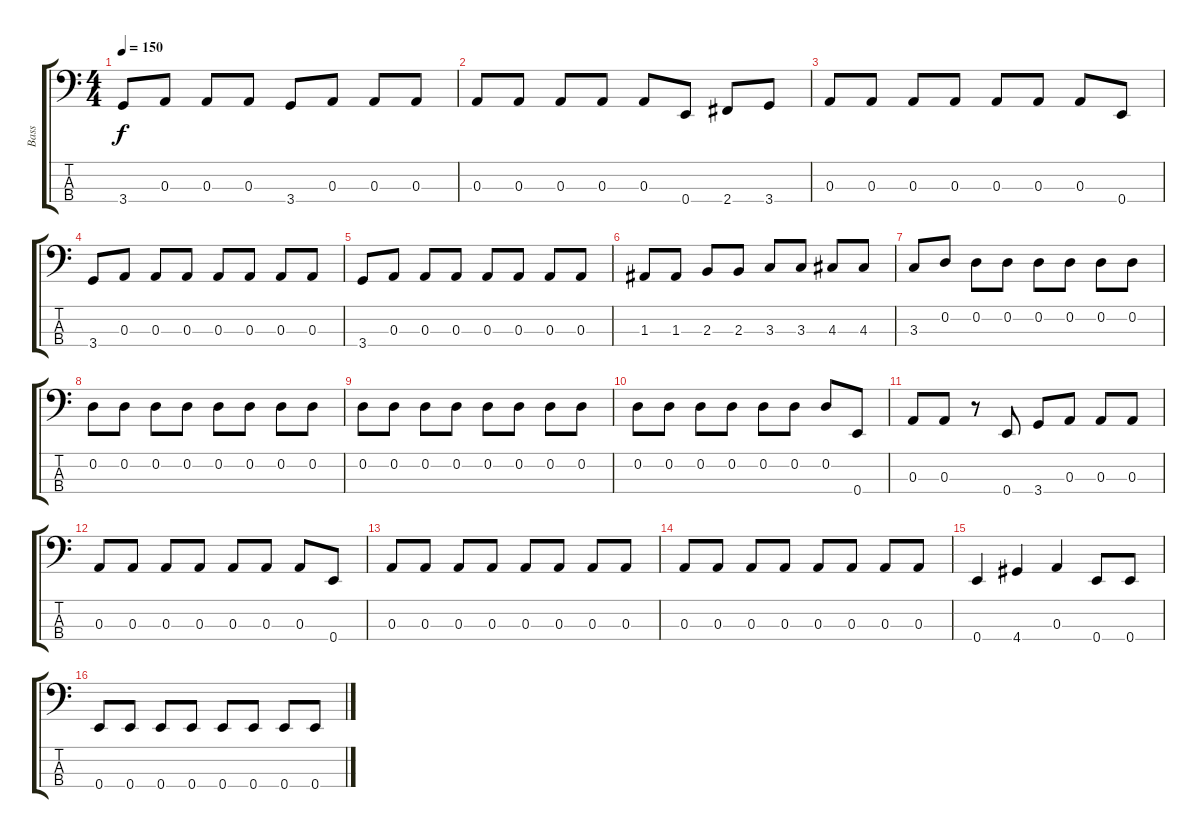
\track ("Bass" "Bass") {instrument electricbassfinger}
\staff {score tabs}
\tuning (G2 D2 A1 E1) {hide}
\ts (4 4)
\tempo 150
\clef f4
\ks c
3.4.8{dy f} 0.3.8 0.3.8 0.3.8 3.4.8 0.3.8 0.3.8 0.3.8 |
0.3.8 0.3.8 0.3.8 0.3.8 0.3.8 0.4.8 2.4.8 3.4.8 |
0.3.8 0.3.8 0.3.8 0.3.8 0.3.8 0.3.8 0.3.8 0.4.8 |
3.4.8 0.3.8 0.3.8 0.3.8 0.3.8 0.3.8 0.3.8 0.3.8 |
3.4.8 0.3.8 0.3.8 0.3.8 0.3.8 0.3.8 0.3.8 0.3.8 |
1.3.8 1.3.8 2.3.8 2.3.8 3.3.8 3.3.8 4.3.8 4.3.8 |
3.3.8 0.2.8 0.2.8 0.2.8 0.2.8 0.2.8 0.2.8 0.2.8 |
0.2.8 0.2.8 0.2.8 0.2.8 0.2.8 0.2.8 0.2.8 0.2.8 |
0.2.8 0.2.8 0.2.8 0.2.8 0.2.8 0.2.8 0.2.8 0.2.8 |
0.2.8 0.2.8 0.2.8 0.2.8 0.2.8 0.2.8 0.2.8 0.4.8 |
0.3.8 0.3.8 r.8 0.4.8 3.4.8 0.3.8 0.3.8 0.3.8 |
0.3.8 0.3.8 0.3.8 0.3.8 0.3.8 0.3.8 0.3.8 0.4.8 |
0.3.8 0.3.8 0.3.8 0.3.8 0.3.8 0.3.8 0.3.8 0.3.8 |
0.3.8 0.3.8 0.3.8 0.3.8 0.3.8 0.3.8 0.3.8 0.3.8 |
0.4.4 4.4.4 0.3.4 0.4.8 0.4.8 |
0.4.8 0.4.8 0.4.8 0.4.8 0.4.8 0.4.8 0.4.8 0.4.8
